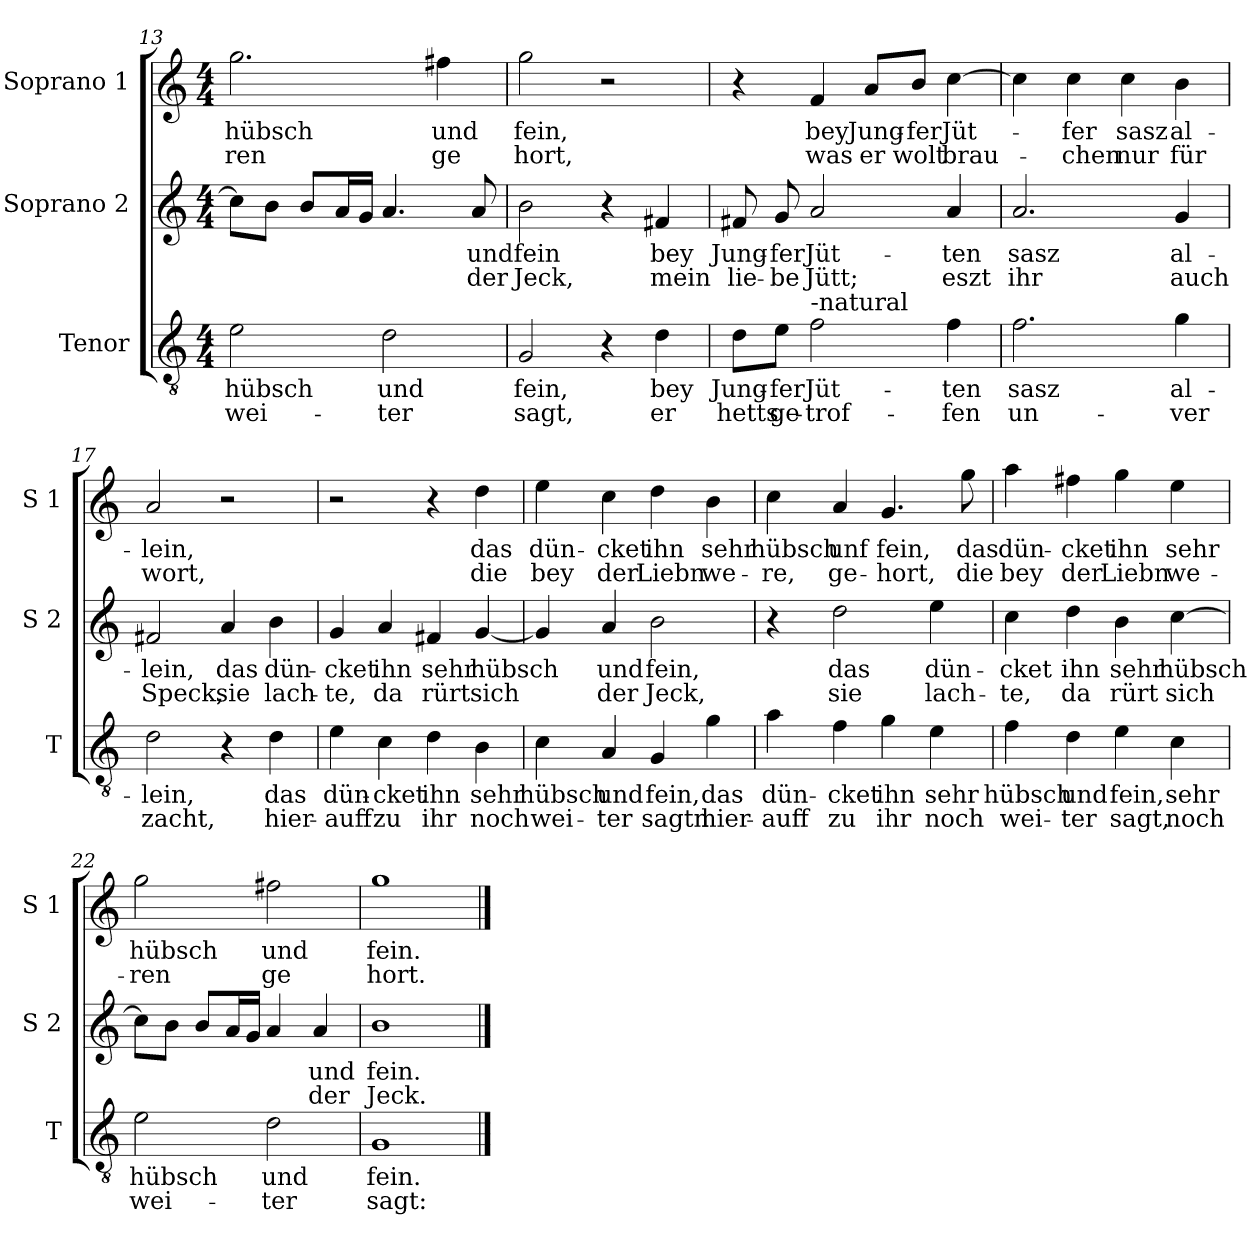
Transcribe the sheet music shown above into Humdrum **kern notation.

**kern	**text	**text	**kern	**text	**text	**kern	**text	**text
*part3	*part3	*part3	*part2	*part2	*part2	*part1	*part1	*part1
*staff3	*staff3	*staff3	*staff2	*staff2	*staff2	*staff1	*staff1	*staff1
*I"Tenor	*	*	*I"Soprano 2	*	*	*I"Soprano 1	*	*
*I'T	*	*	*I'S 2	*	*	*I'S 1	*	*
*clefGv2	*	*	*clefG2	*	*	*clefG2	*	*
*k[]	*	*	*k[]	*	*	*k[]	*	*
*C:	*	*	*C:	*	*	*C:	*	*
*M4/4	*	*	*M4/4	*	*	*M4/4	*	*
=13	=13	=13	=13	=13	=13	=13	=13	=13
!	!LO:LY:b	!LO:LY:b	!	!	!	!	!LO:LY:b	!LO:LY:b
2e\	hübsch	wei-	8cc\L]	.	.	2.gg\	hübsch	-ren
.	.	.	8b\J	.	.	.	.	.
.	.	.	8b/L	.	.	.	.	.
.	.	.	16a/L	.	.	.	.	.
.	.	.	16g/JJ	.	.	.	.	.
!	!LO:LY:b	!LO:LY:b	!	!	!	!	!	!
2d\	und	-ter	4.a/	.	.	.	.	.
!	!	!	!	!	!	!	!LO:LY:b	!LO:LY:b
.	.	.	.	.	.	4ff#X\	und	ge
!	!	!	!	!LO:LY:b	!LO:LY:b	!	!	!
.	.	.	8a/	und	der	.	.	.
=14	=14	=14	=14	=14	=14	=14	=14	=14
!	!LO:LY:b	!LO:LY:b	!	!LO:LY:b	!LO:LY:b	!	!LO:LY:b	!LO:LY:b
2G/	fein,	sagt,	2b\	fein	Jeck,	2gg\	fein,	hort,
4r	.	.	4r	.	.	2r	.	.
!	!LO:LY:b	!LO:LY:b	!	!LO:LY:b	!LO:LY:b	!	!	!
4d\	bey	er	4f#X/	bey	mein	.	.	.
=15	=15	=15	=15	=15	=15	=15	=15	=15
!	!LO:LY:b	!LO:LY:b	!	!LO:LY:b	!LO:LY:b	!	!	!
8d\L	Jung-	hetts	8f#X/	Jung-	lie-	4r	.	.
!	!LO:LY:b	!LO:LY:b	!	!LO:LY:b	!LO:LY:b	!	!	!
8e\J	-fer	ge-	8g/	-fer	-be	.	.	.
!LO:TX:a:t=-natural	!	!	!	!	!	!	!	!
!	!LO:LY:b	!LO:LY:b	!	!LO:LY:b	!LO:LY:b	!	!LO:LY:b	!LO:LY:b
2f\	Jüt-	-trof-	2a/	Jüt-	Jütt;	4f/	bey	was
!	!	!	!	!	!	!	!LO:LY:b	!LO:LY:b
.	.	.	.	.	.	8a/L	Jung-	er
!	!	!	!	!	!	!	!LO:LY:b	!LO:LY:b
.	.	.	.	.	.	8b/J	-fer	wolt
!	!LO:LY:b	!LO:LY:b	!	!LO:LY:b	!LO:LY:b	!	!LO:LY:b	!LO:LY:b
4f\	-ten	-fen	4a/	-ten	eszt	[4cc\	Jüt-	brau-
!!LO:LB:g=z
=16	=16	=16	=16	=16	=16	=16	=16	=16
!	!LO:LY:b	!LO:LY:b	!	!LO:LY:b	!LO:LY:b	!	!	!
2.f\	sasz	un-	2.a/	sasz	ihr	4cc\]	.	.
!	!	!	!	!	!	!	!LO:LY:b	!LO:LY:b
.	.	.	.	.	.	4cc\	-fer	-chen
!	!	!	!	!	!	!	!LO:LY:b	!LO:LY:b
.	.	.	.	.	.	4cc\	sasz	nur
!	!LO:LY:b	!LO:LY:b	!	!LO:LY:b	!LO:LY:b	!	!LO:LY:b	!LO:LY:b
4g\	al-	-ver	4g/	al-	auch	4b\	al-	für
=17	=17	=17	=17	=17	=17	=17	=17	=17
!	!LO:LY:b	!LO:LY:b	!	!LO:LY:b	!LO:LY:b	!	!LO:LY:b	!LO:LY:b
2d\	-lein,	zacht,	2f#X/	-lein,	Speck,	2a/	-lein,	wort,
!	!	!	!	!LO:LY:b	!LO:LY:b	!	!	!
4r	.	.	4a/	das	sie	2r	.	.
!	!LO:LY:b	!LO:LY:b	!	!LO:LY:b	!LO:LY:b	!	!	!
4d\	das	hier-	4b\	dün-	lach-	.	.	.
=18	=18	=18	=18	=18	=18	=18	=18	=18
!	!LO:LY:b	!LO:LY:b	!	!LO:LY:b	!LO:LY:b	!	!	!
4e\	dün-	-auff	4g/	-cket	-te,	2r	.	.
!	!LO:LY:b	!LO:LY:b	!	!LO:LY:b	!LO:LY:b	!	!	!
4c\	-cket	zu	4a/	ihn	da	.	.	.
!	!LO:LY:b	!LO:LY:b	!	!LO:LY:b	!LO:LY:b	!	!	!
4d\	ihn	ihr	4f#X/	sehr	rürt	4r	.	.
!	!LO:LY:b	!LO:LY:b	!	!LO:LY:b	!LO:LY:b	!	!LO:LY:b	!LO:LY:b
4B\	sehr	noch	[4g/	hübsch	sich	4dd\	das	die
=19	=19	=19	=19	=19	=19	=19	=19	=19
!	!LO:LY:b	!LO:LY:b	!	!	!	!	!LO:LY:b	!LO:LY:b
4c\	hübsch	wei-	4g/]	.	.	4ee\	dün-	bey
!	!LO:LY:b	!LO:LY:b	!	!LO:LY:b	!LO:LY:b	!	!LO:LY:b	!LO:LY:b
4A/	und	-ter	4a/	und	der	4cc\	-cket	der
!	!LO:LY:b	!LO:LY:b	!	!LO:LY:b	!LO:LY:b	!	!LO:LY:b	!LO:LY:b
4G/	fein,	sagtn	2b\	fein,	Jeck,	4dd\	ihn	Liebn
!	!LO:LY:b	!LO:LY:b	!	!	!	!	!LO:LY:b	!LO:LY:b
4g\	das	hier-	.	.	.	4b\	sehr	we-
=20	=20	=20	=20	=20	=20	=20	=20	=20
!	!LO:LY:b	!LO:LY:b	!	!	!	!	!LO:LY:b	!LO:LY:b
4a\	dün-	-auff	4r	.	.	4cc\	hübsch	-re,
!	!LO:LY:b	!LO:LY:b	!	!LO:LY:b	!LO:LY:b	!	!LO:LY:b	!LO:LY:b
4f\	-cket	zu	2dd\	das	sie	4a/	unf	ge-
!	!LO:LY:b	!LO:LY:b	!	!	!	!	!LO:LY:b	!LO:LY:b
4g\	ihn	ihr	.	.	.	4.g/	fein,	-hort,
!	!LO:LY:b	!LO:LY:b	!	!LO:LY:b	!LO:LY:b	!	!	!
4e\	sehr	noch	4ee\	dün-	lach-	.	.	.
!	!	!	!	!	!	!	!LO:LY:b	!LO:LY:b
.	.	.	.	.	.	8gg\	das	die
!!LO:LB:g=z
=21	=21	=21	=21	=21	=21	=21	=21	=21
!	!LO:LY:b	!LO:LY:b	!	!LO:LY:b	!LO:LY:b	!	!LO:LY:b	!LO:LY:b
4f\	hübsch	wei-	4cc\	-cket	-te,	4aa\	dün-	bey
!	!LO:LY:b	!LO:LY:b	!	!LO:LY:b	!LO:LY:b	!	!LO:LY:b	!LO:LY:b
4d\	und	-ter	4dd\	ihn	da	4ff#X\	-cket	der
!	!LO:LY:b	!LO:LY:b	!	!LO:LY:b	!LO:LY:b	!	!LO:LY:b	!LO:LY:b
4e\	fein,	sagt,	4b\	sehr	rürt	4gg\	ihn	Liebn
!	!LO:LY:b	!LO:LY:b	!	!LO:LY:b	!LO:LY:b	!	!LO:LY:b	!LO:LY:b
4c\	sehr	noch	[4cc\	hübsch	sich	4ee\	sehr	we-
=22	=22	=22	=22	=22	=22	=22	=22	=22
!	!LO:LY:b	!LO:LY:b	!	!	!	!	!LO:LY:b	!LO:LY:b
2e\	hübsch	wei-	8cc\L]	.	.	2gg\	hübsch	-ren
.	.	.	8b\J	.	.	.	.	.
.	.	.	8b/L	.	.	.	.	.
.	.	.	16a/L	.	.	.	.	.
.	.	.	16g/JJ	.	.	.	.	.
!	!LO:LY:b	!LO:LY:b	!	!	!	!	!LO:LY:b	!LO:LY:b
2d\	und	-ter	4a/	.	.	2ff#X\	und	ge
!	!	!	!	!LO:LY:b	!LO:LY:b	!	!	!
.	.	.	4a/	und	der	.	.	.
=23	=23	=23	=23	=23	=23	=23	=23	=23
!	!LO:LY:b	!LO:LY:b	!	!LO:LY:b	!LO:LY:b	!	!LO:LY:b	!LO:LY:b
1G	fein.	sagt:	1b	fein.	Jeck.	1gg	fein.	hort.
==	==	==	==	==	==	==	==	==
*-	*-	*-	*-	*-	*-	*-	*-	*-
